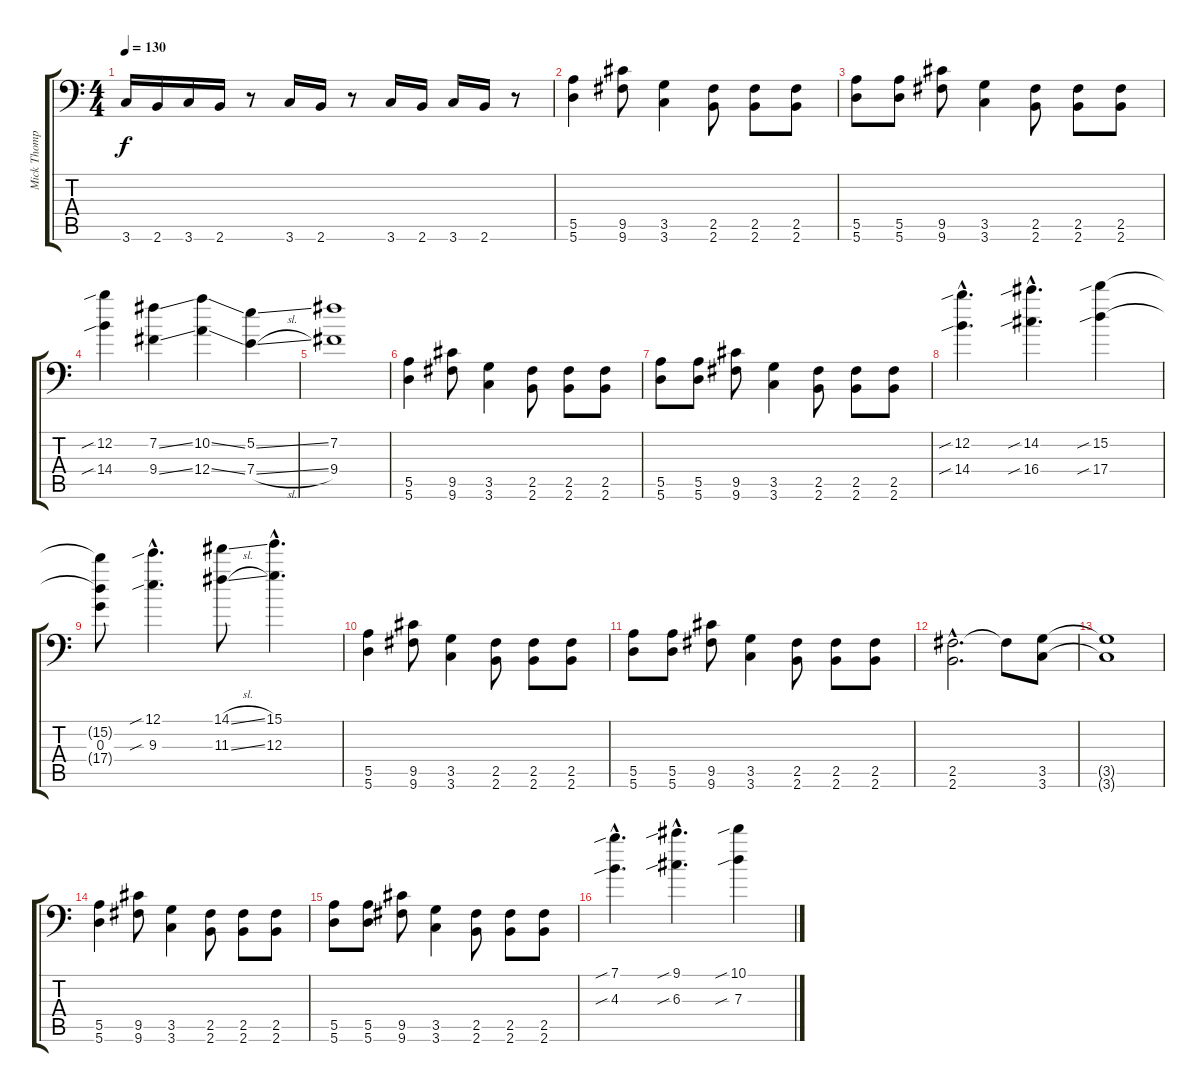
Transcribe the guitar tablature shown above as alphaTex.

\track ("Mick Thompson" "Mick Thomp") {instrument distortionguitar}
\staff {score tabs}
\tuning (E4 B3 G3 A2 E2 A1) {hide}
\ts (4 4)
\tempo 130
\clef f4
\ks c
3.6.16{dy f} 2.6.16 3.6.16 2.6.16 r.8 3.6.16 2.6.16 r.8 3.6.16 2.6.16 3.6.16 2.6.16 r.8 |
(5.5 5.6).4 (9.5 9.6).8 (3.5 3.6).4 (2.5 2.6).8 (2.5 2.6).8 (2.5 2.6).8 |
(5.5 5.6).8 (5.5 5.6).8 (9.5 9.6).8 (3.5 3.6).4 (2.5 2.6).8 (2.5 2.6).8 (2.5 2.6).8 |
(12.2{sib} 14.4{sib}).4 (7.2{ss} 9.4{ss}).4 (10.2{ss} 12.4{ss}).4 (5.2{ss} 7.4{sl}).4 |
(7.2 9.4).1 |
(5.5 5.6).4 (9.5 9.6).8 (3.5 3.6).4 (2.5 2.6).8 (2.5 2.6).8 (2.5 2.6).8 |
(5.5 5.6).8 (5.5 5.6).8 (9.5 9.6).8 (3.5 3.6).4 (2.5 2.6).8 (2.5 2.6).8 (2.5 2.6).8 |
(12.2{sib hac} 14.4{sib hac}).4{d} (14.2{sib hac} 16.4{sib hac}).4{d} (15.2{sib} 17.4{sib}).4 |
(15.2{t} 0.3 17.4{t}).8 (12.1{sib hac} 9.3{sib hac}).4{d} (14.1{sl} 11.3{sl}).8 (15.1{hac} 12.3{hac}).4{d} |
(5.5 5.6).4 (9.5 9.6).8 (3.5 3.6).4 (2.5 2.6).8 (2.5 2.6).8 (2.5 2.6).8 |
(5.5 5.6).8 (5.5 5.6).8 (9.5 9.6).8 (3.5 3.6).4 (2.5 2.6).8 (2.5 2.6).8 (2.5 2.6).8 |
(2.5{hac} 2.6{hac}).2{d} 2.5{t}.8 (3.5 3.6).8 |
(3.5{t} 3.6{t}).1 |
(5.5 5.6).4 (9.5 9.6).8 (3.5 3.6).4 (2.5 2.6).8 (2.5 2.6).8 (2.5 2.6).8 |
(5.5 5.6).8 (5.5 5.6).8 (9.5 9.6).8 (3.5 3.6).4 (2.5 2.6).8 (2.5 2.6).8 (2.5 2.6).8 |
(7.1{sib hac} 4.3{sib hac}).4{d} (9.1{sib hac} 6.3{sib hac}).4{d} (10.1{sib} 7.3{sib}).4
